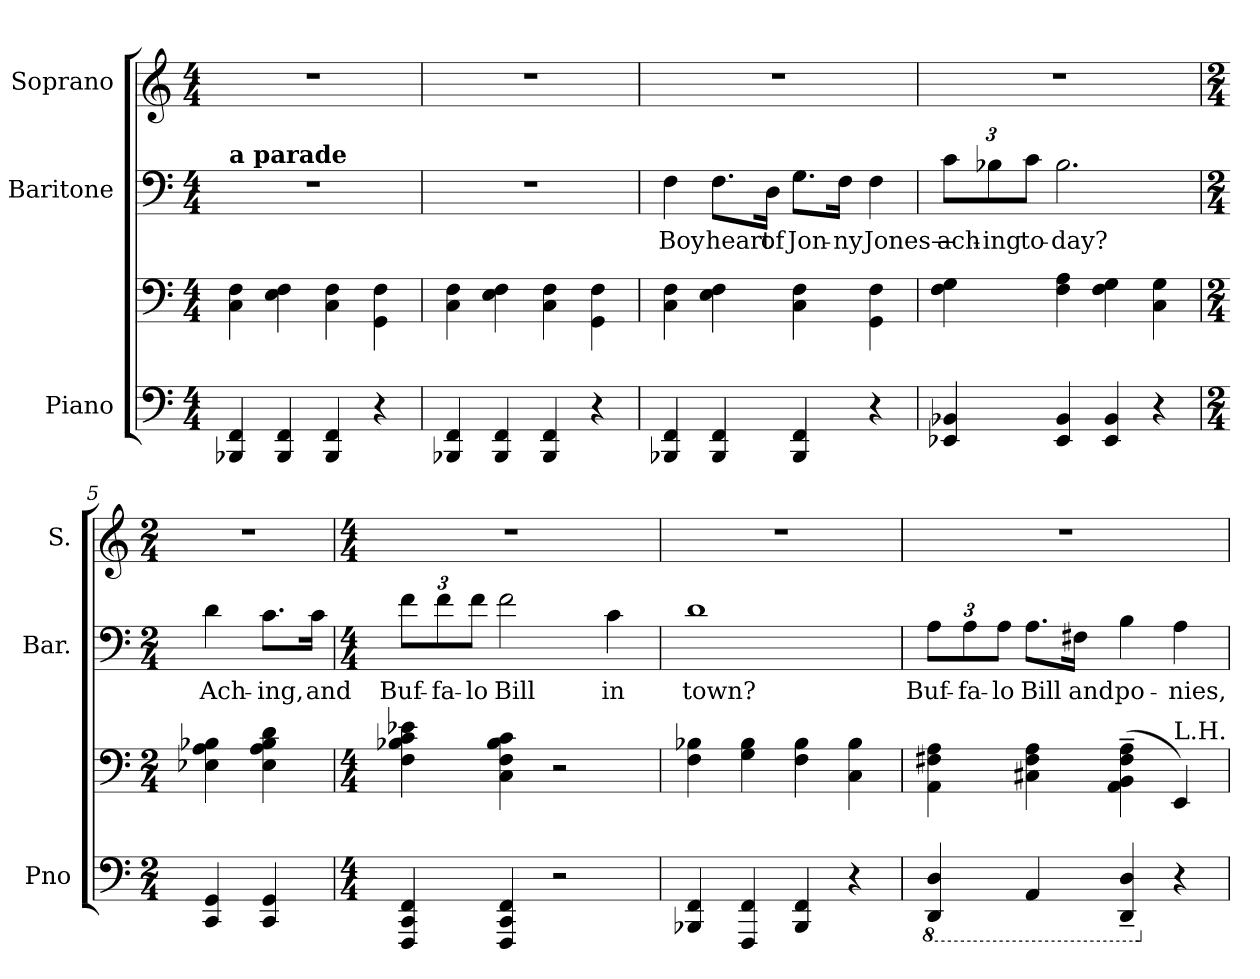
**kern	**kern	**kern	**text	**kern
*part3	*part3	*part2	*part2	*part1
*staff4	*staff3	*staff2	*staff2	*staff1
*I"Piano	*	*I"Baritone	*	*I"Soprano
*I'Pno	*	*I'Bar.	*	*I'S.
*clefF4	*clefF4	*clefF4	*	*clefG2
*k[]	*k[]	*k[]	*	*k[]
*M4/4	*M4/4	*M4/4	*	*M4/4
=1	=1	=1	=1	=1
!	!	!LO:TX:a:B:t=a parade	!	!
4FF/< 4BBB-X/<	4F\> 4C\>	1r	.	1r
4FF/< 4BBB-/<	4F\> 4E\>	.	.	.
4FF/< 4BBB-/<	4F\> 4C\>	.	.	.
4r	4F\> 4GG\>	.	.	.
=2	=2	=2	=2	=2
4FF/< 4BBB-X/<	4F\> 4C\>	1r	.	1r
4FF/< 4BBB-/<	4F\> 4E\>	.	.	.
4FF/< 4BBB-/<	4F\> 4C\>	.	.	.
4r	4F\> 4GG\>	.	.	.
=3	=3	=3	=3	=3
!	!	!	!LO:LY:b	!
4FF/< 4BBB-X/<	4F\> 4C\>	4F\	Boy	1r
!	!	!	!LO:LY:b	!
4FF/< 4BBB-/<	4F\> 4E\>	8.F\L	heart	.
!	!	!	!LO:LY:b	!
.	.	16D\Jk	of	.
!	!	!	!LO:LY:b	!
4FF/< 4BBB-/<	4F\> 4C\>	8.G\L	Jon-	.
!	!	!	!LO:LY:b	!
.	.	16F\Jk	-ny	.
!	!	!	!LO:LY:b	!
4r	4F\> 4GG\>	4F\	Jones—	.
=4	=4	=4	=4	=4
!	!	!	!LO:LY:b	!
4BB-X/< 4EE-X/<	4G\> 4F\>	12c\L	ach-	1r
!	!	!	!LO:LY:b	!
.	.	12B-X\	-ing	.
!	!	!	!LO:LY:b	!
.	.	12c\J	to-	.
!	!	!	!LO:LY:b	!
4BB-/< 4EE-/<	4A\> 4F\>	2.B-\	-day?	.
4BB-/< 4EE-/<	4G\> 4F\>	.	.	.
4r	4G\> 4C\>	.	.	.
!!LO:LB:g=z
=5	=5	=5	=5	=5
*M2/4	*M2/4	*M2/4	*	*M2/4
!	!	!	!LO:LY:b	!
4GG/< 4CC/<	4B-X\> 4A\> 4E-X\>	4d\	Ach-	2r
!	!	!	!LO:LY:b	!
4GG/< 4CC/<	4d\> 4B-\> 4A\> 4E-\>	8.c\L	ing,	.
!	!	!	!LO:LY:b	!
.	.	16c\Jk	and	.
=6	=6	=6	=6	=6
*M4/4	*M4/4	*M4/4	*	*M4/4
!	!	!	!LO:LY:b	!
4FF/< 4CC/< 4FFF/<	4e-X\> 4c\> 4B-X\> 4F\>	12f\L	Buf-	1r
!	!	!	!LO:LY:b	!
.	.	12f\	-fa-	.
!	!	!	!LO:LY:b	!
.	.	12f\J	-lo	.
!	!	!	!LO:LY:b	!
4FF/< 4CC/< 4FFF/<	4c\> 4B-\> 4F\> 4C\>	2f\	Bill	.
2r	2r	.	.	.
!	!	!	!LO:LY:b	!
.	.	4c\	in	.
=7	=7	=7	=7	=7
!	!	!	!LO:LY:b	!
4FF/< 4BBB-X/<	4B-X\> 4F\>	1d	town?	1r
4FF/< 4FFF/<	4B-\> 4G\>	.	.	.
4FF/< 4BBB-/<	4B-\> 4F\>	.	.	.
4r	4B-\> 4C\>	.	.	.
!!LO:LB:g=z
=8	=8	=8	=8	=8
*8ba	*	*	*	*
!	!	!	!LO:LY:b	!
4DD/< 4DDD/<	4A\> 4F#X\> 4AA\>	12A\L	Buf-	1r
!	!	!	!LO:LY:b	!
.	.	12A\	-fa-	.
!	!	!	!LO:LY:b	!
.	.	12A\J	-lo	.
!	!	!	!LO:LY:b	!
4AAA</	4A\> 4F#\> 4C#X\>	8.A\L	Bill	.
!	!	!	!LO:LY:b	!
.	.	16F#X\Jk	and	.
!	!	!	!LO:LY:b	!
4DD/~< 4DDD/~<	(4A\~> 4F#\~> 4BB\~> 4AA\~>	4B\	po-	.
*X8ba	*	*	*	*
!	!LO:TX:a:color=#000000:t=L.H.	!	!	!
!	!	!	!LO:LY:b	!
4r	4EE/)	4A\	-nies,	.
=	=	=	=	=
*-	*-	*-	*-	*-
